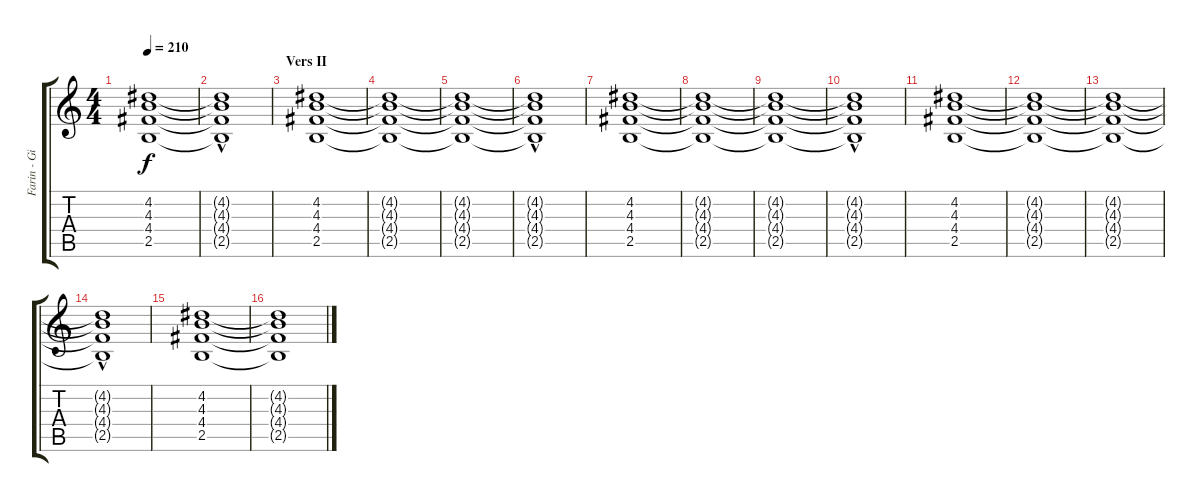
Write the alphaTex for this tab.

\track ("Farin - Gitarre 2" "Farin - Gi") {instrument overdrivenguitar}
\staff {score tabs}
\tuning (E4 B3 G3 D3 A2 E2) {hide}
\ts (4 4)
\tempo 210
\clef g2
\ks c
(4.2{t} 4.3{t} 4.4{t} 2.5{t}).1{dy f} |
(4.2{t} 4.3{hac t} 4.4{t} 2.5{t}).1 |
\section ("" "Vers II")
(4.2 4.3 4.4 2.5).1 |
(4.2{t} 4.3{t} 4.4{t} 2.5{t}).1 |
(4.2{t} 4.3{t} 4.4{t} 2.5{t}).1 |
(4.2{t} 4.3{hac t} 4.4{t} 2.5{t}).1 |
(4.2 4.3 4.4 2.5).1 |
(4.2{t} 4.3{t} 4.4{t} 2.5{t}).1 |
(4.2{t} 4.3{t} 4.4{t} 2.5{t}).1 |
(4.2{t} 4.3{hac t} 4.4{t} 2.5{t}).1 |
(4.2 4.3 4.4 2.5).1 |
(4.2{t} 4.3{t} 4.4{t} 2.5{t}).1 |
(4.2{t} 4.3{t} 4.4{t} 2.5{t}).1 |
(4.2{t} 4.3{hac t} 4.4{t} 2.5{t}).1 |
(4.2 4.3 4.4 2.5).1 |
(4.2{t} 4.3{t} 4.4{t} 2.5{t}).1
